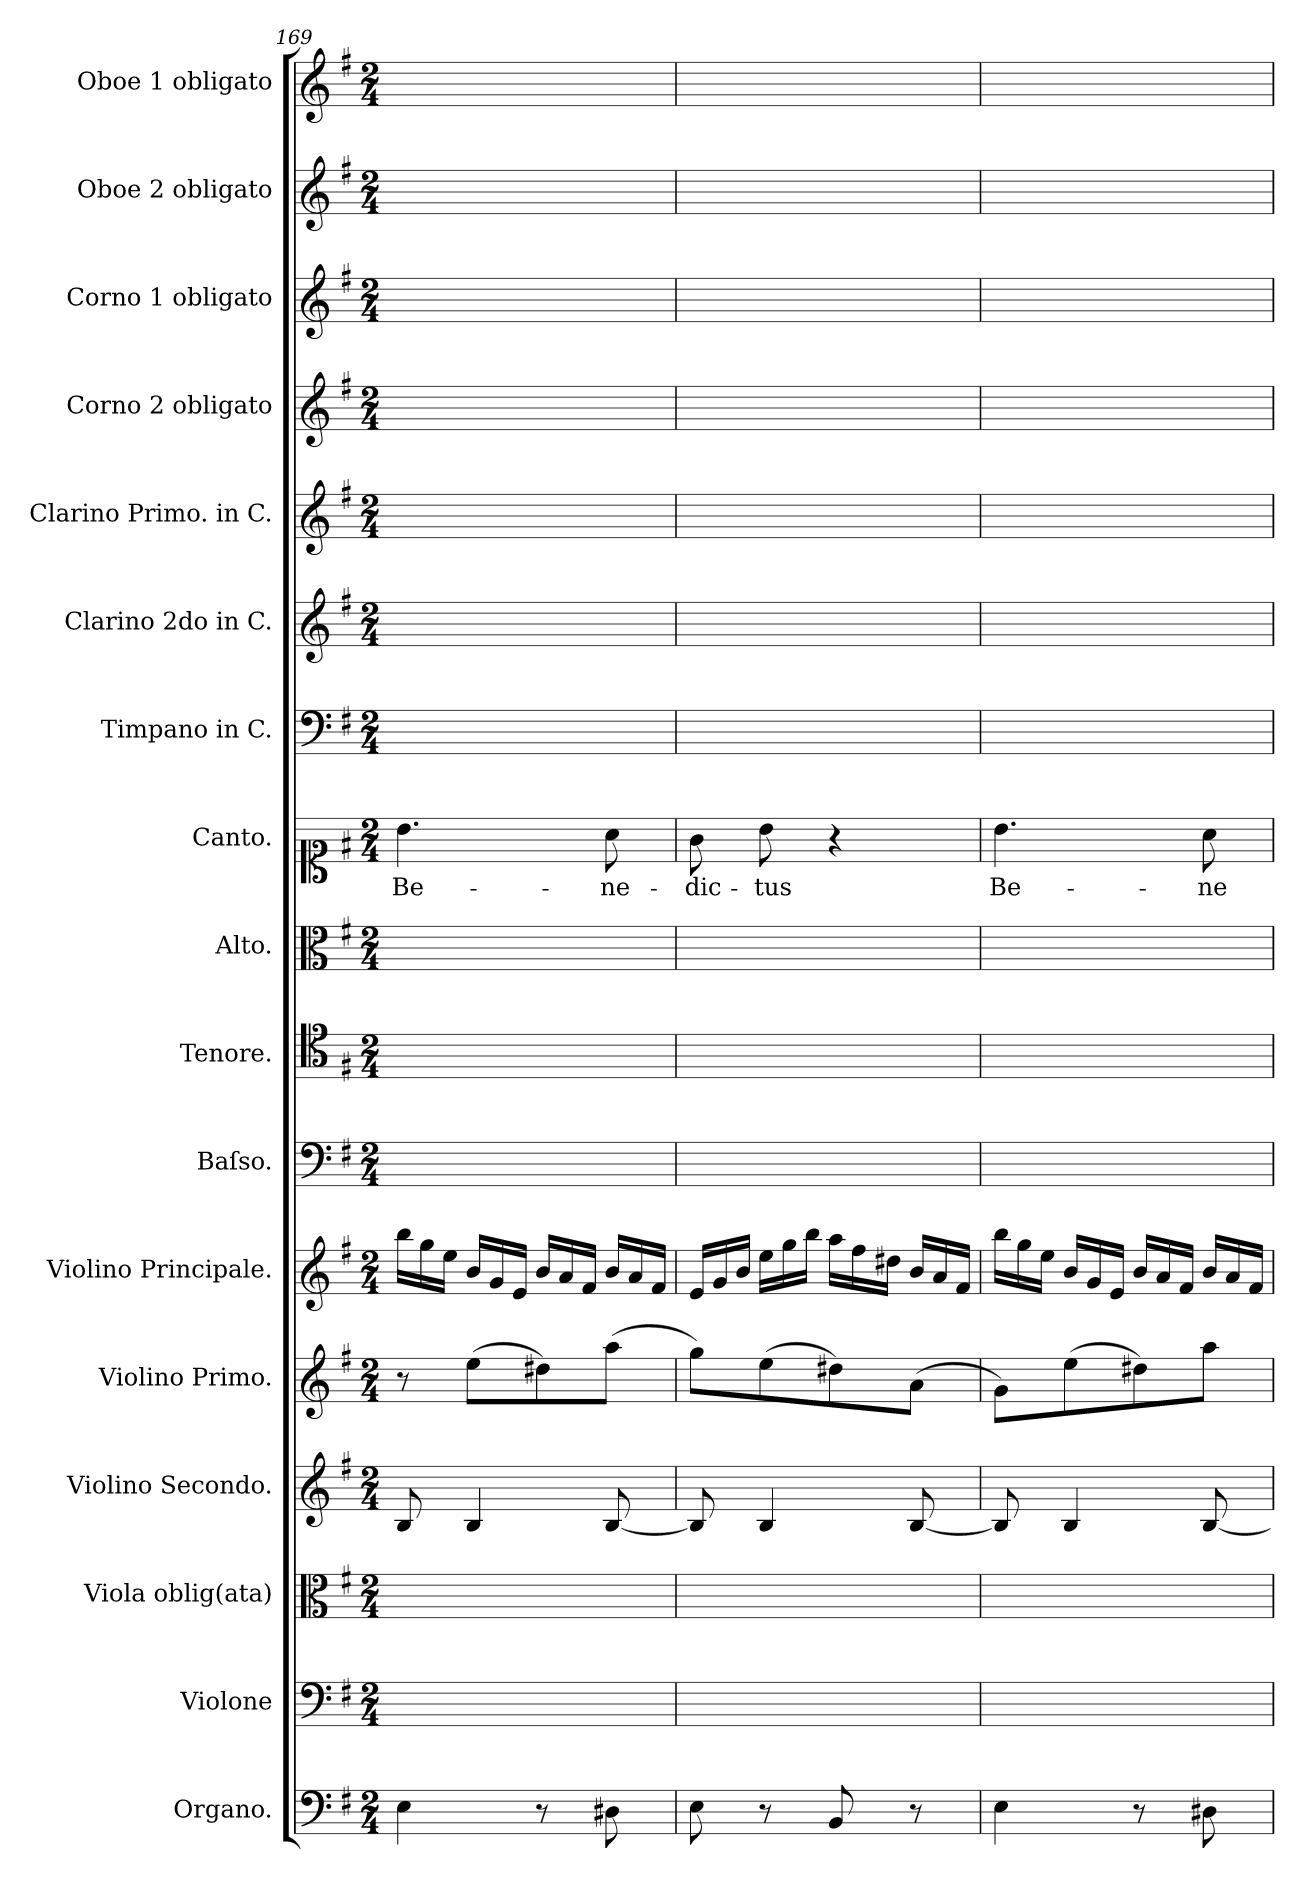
**kern	**kern	**kern	**kern	**kern	**kern	**kern	**kern	**kern	**kern	**text	**kern	**kern	**kern	**kern	**kern	**kern	**kern
*part17	*part16	*part15	*part14	*part13	*part12	*part11	*part10	*part9	*part8	*part8	*part7	*part6	*part5	*part4	*part3	*part2	*part1
*staff17	*staff16	*staff15	*staff14	*staff13	*staff12	*staff11	*staff10	*staff9	*staff8	*staff8	*staff7	*staff6	*staff5	*staff4	*staff3	*staff2	*staff1
*I"Organo.	*I"Violone	*I"Viola oblig(ata)	*I"Violino Secondo.	*I"Violino Primo.	*I"Violino Principale.	*I"Baſso.	*I"Tenore.	*I"Alto.	*I"Canto.	*	*I"Timpano in C.	*I"Clarino 2do in C.	*I"Clarino Primo. in C.	*I"Corno 2 obligato	*I"Corno 1 obligato	*I"Oboe 2 obligato	*I"Oboe 1 obligato
*I'Org.	*I'Vlne	*I'Vla.	*	*I'Vn I	*I'Vln. Princ.	*I'B.	*I'T.	*I'A.	*I'C.	*	*I'Timp.	*I'Clno 2 in C.	*I'Clno 1 in C	*I'[C. 2 obl.]	*I'[C. 1 obl.]	*I'[Ob. 2]	*I'[Ob. 1]
*clefF4	*clefF4	*clefC3	*clefG2	*clefG2	*clefG2	*clefF4	*clefC4	*clefC3	*clefC1	*	*clefF4	*clefG2	*clefG2	*clefG2	*clefG2	*clefG2	*clefG2
*k[f#]	*k[f#]	*k[f#]	*k[f#]	*k[f#]	*k[f#]	*k[f#]	*k[f#]	*k[f#]	*k[f#]	*	*k[f#]	*k[f#]	*k[f#]	*k[f#]	*k[f#]	*k[f#]	*k[f#]
*G:	*G:	*G:	*G:	*G:	*G:	*G:	*G:	*G:	*G:	*	*G:	*G:	*G:	*G:	*G:	*G:	*G:
*M2/4	*M2/4	*M2/4	*M2/4	*M2/4	*M2/4	*M2/4	*M2/4	*M2/4	*M2/4	*	*M2/4	*M2/4	*M2/4	*M2/4	*M2/4	*M2/4	*M2/4
*	*	*	*	*	*Xtuplet	*	*	*	*	*	*	*	*	*	*	*	*
=169	=169	=169	=169	=169	=169	=169	=169	=169	=169	=169	=169	=169	=169	=169	=169	=169	=169
4E\	2ryy	2ryy	8B/	8r	24bb\LL	2ryy	2ryy	2ryy	4.b\	Be-	2ryy	2ryy	2ryy	2ryy	2ryy	2ryy	2ryy
.	.	.	.	.	24gg\	.	.	.	.	.	.	.	.	.	.	.	.
.	.	.	.	.	24ee\JJ	.	.	.	.	.	.	.	.	.	.	.	.
.	.	.	4B/	(8ee\L	24b/LL	.	.	.	.	.	.	.	.	.	.	.	.
.	.	.	.	.	24g/	.	.	.	.	.	.	.	.	.	.	.	.
.	.	.	.	.	24e/JJ	.	.	.	.	.	.	.	.	.	.	.	.
8r	.	.	.	8dd#X\)	24b/LL	.	.	.	.	.	.	.	.	.	.	.	.
.	.	.	.	.	24a/	.	.	.	.	.	.	.	.	.	.	.	.
.	.	.	.	.	24f#/JJ	.	.	.	.	.	.	.	.	.	.	.	.
8D#X\	.	.	[8B/	(8aa\J	24b/LL	.	.	.	8a\	-ne-	.	.	.	.	.	.	.
.	.	.	.	.	24a/	.	.	.	.	.	.	.	.	.	.	.	.
.	.	.	.	.	24f#/JJ	.	.	.	.	.	.	.	.	.	.	.	.
=170	=170	=170	=170	=170	=170	=170	=170	=170	=170	=170	=170	=170	=170	=170	=170	=170	=170
8E\	2ryy	2ryy	8B/]	8gg\L)	24e/LL	2ryy	2ryy	2ryy	8g\	-dic-	2ryy	2ryy	2ryy	2ryy	2ryy	2ryy	2ryy
.	.	.	.	.	24g/	.	.	.	.	.	.	.	.	.	.	.	.
.	.	.	.	.	24b/JJ	.	.	.	.	.	.	.	.	.	.	.	.
8r	.	.	4B/	(8ee\	24ee\LL	.	.	.	8b\	-tus	.	.	.	.	.	.	.
.	.	.	.	.	24gg\	.	.	.	.	.	.	.	.	.	.	.	.
.	.	.	.	.	24bb\JJ	.	.	.	.	.	.	.	.	.	.	.	.
8BB/	.	.	.	8dd#X\)	24aa\LL	.	.	.	4r	.	.	.	.	.	.	.	.
.	.	.	.	.	24ff#\	.	.	.	.	.	.	.	.	.	.	.	.
.	.	.	.	.	24dd#X\JJ	.	.	.	.	.	.	.	.	.	.	.	.
8r	.	.	[8B/	(8a\J	24b/LL	.	.	.	.	.	.	.	.	.	.	.	.
.	.	.	.	.	24a/	.	.	.	.	.	.	.	.	.	.	.	.
.	.	.	.	.	24f#/JJ	.	.	.	.	.	.	.	.	.	.	.	.
=171	=171	=171	=171	=171	=171	=171	=171	=171	=171	=171	=171	=171	=171	=171	=171	=171	=171
4E\	2ryy	2ryy	8B/]	8g\L)	24bb\LL	2ryy	2ryy	2ryy	4.b\	Be-	2ryy	2ryy	2ryy	2ryy	2ryy	2ryy	2ryy
.	.	.	.	.	24gg\	.	.	.	.	.	.	.	.	.	.	.	.
.	.	.	.	.	24ee\JJ	.	.	.	.	.	.	.	.	.	.	.	.
.	.	.	4B/	(8ee\	24b/LL	.	.	.	.	.	.	.	.	.	.	.	.
.	.	.	.	.	24g/	.	.	.	.	.	.	.	.	.	.	.	.
.	.	.	.	.	24e/JJ	.	.	.	.	.	.	.	.	.	.	.	.
8r	.	.	.	8dd#X\)	24b/LL	.	.	.	.	.	.	.	.	.	.	.	.
.	.	.	.	.	24a/	.	.	.	.	.	.	.	.	.	.	.	.
.	.	.	.	.	24f#/JJ	.	.	.	.	.	.	.	.	.	.	.	.
8D#X\	.	.	[8B/	8aa\J	24b/LL	.	.	.	8a\	-ne-	.	.	.	.	.	.	.
.	.	.	.	.	24a/	.	.	.	.	.	.	.	.	.	.	.	.
.	.	.	.	.	24f#/JJ	.	.	.	.	.	.	.	.	.	.	.	.
=	=	=	=	=	=	=	=	=	=	=	=	=	=	=	=	=	=
*-	*-	*-	*-	*-	*-	*-	*-	*-	*-	*-	*-	*-	*-	*-	*-	*-	*-
